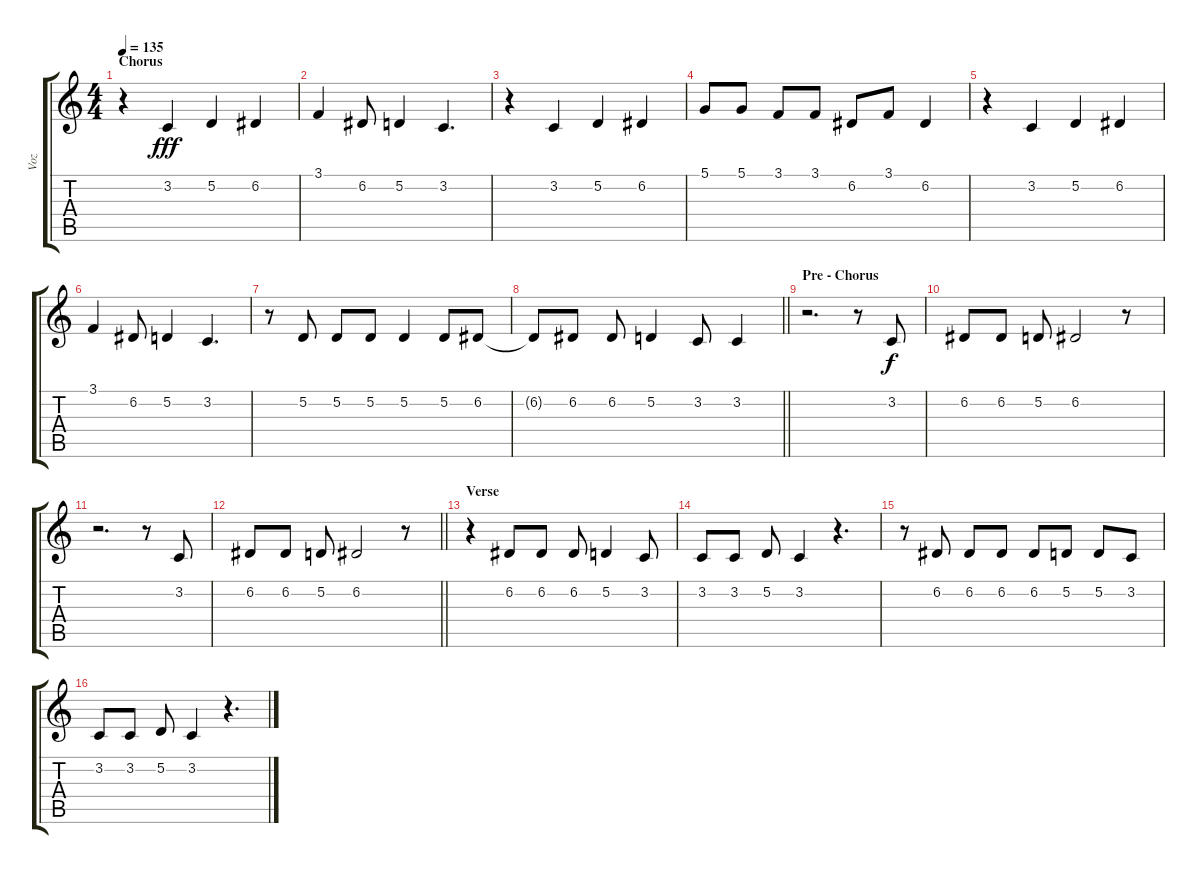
\track ("Voz" "Voz") {instrument oboe}
\staff {score tabs}
\tuning (D4 A3 F3 C3 G2 C2) {hide}
\ts (4 4)
\section ("" "Chorus")
\tempo 135
\clef g2
\ks c
r.4{dy ff} 3.2.4{dy fff} 5.2.4 6.2.4 |
3.1.4 6.2.8 5.2.4 3.2.4{d} |
r.4 3.2.4 5.2.4 6.2.4 |
5.1.8 5.1.8 3.1.8 3.1.8 6.2.8 3.1.8 6.2.4 |
r.4 3.2.4 5.2.4 6.2.4 |
3.1.4 6.2.8 5.2.4 3.2.4{d} |
r.8 5.2.8 5.2.8 5.2.8 5.2.4 5.2.8 6.2.8 |
\barLineRight lightlight
6.2{t}.8 6.2.8 6.2.8 5.2.4 3.2.8 3.2.4 |
\section ("" "Pre - Chorus")
r.2{d} r.8 3.2.8{dy f} |
6.2.8 6.2.8 5.2.8 6.2.2 r.8 |
r.2{d} r.8 3.2.8 |
\barLineRight lightlight
6.2.8 6.2.8 5.2.8 6.2.2 r.8 |
\section ("" "Verse ")
r.4 6.2.8 6.2.8 6.2.8 5.2.4 3.2.8 |
3.2.8 3.2.8 5.2.8 3.2.4 r.4{d} |
r.8 6.2.8 6.2.8 6.2.8 6.2.8 5.2.8 5.2.8 3.2.8 |
3.2.8 3.2.8 5.2.8 3.2.4 r.4{d}
